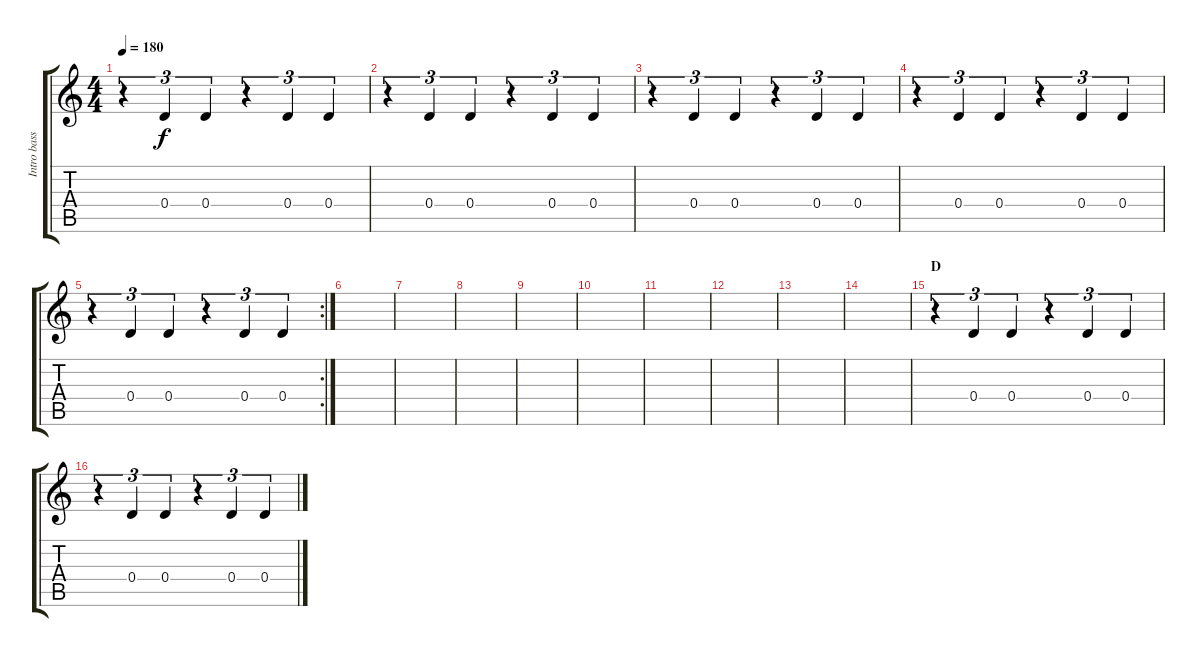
\track ("Intro bass" "Intro bass") {instrument electricguitarclean}
\staff {score tabs}
\tuning (E4 B3 G3 D3 A2 E2) {hide}
\ts (4 4)
\tempo 180
\clef g2
\ks c
r.4{tu (3 2) dy f} 0.4.4{tu (3 2)} 0.4.4{tu (3 2)} r.4{tu (3 2)} 0.4.4{tu (3 2)} 0.4.4{tu (3 2)} |
r.4{tu (3 2)} 0.4.4{tu (3 2)} 0.4.4{tu (3 2)} r.4{tu (3 2)} 0.4.4{tu (3 2)} 0.4.4{tu (3 2)} |
r.4{tu (3 2)} 0.4.4{tu (3 2)} 0.4.4{tu (3 2)} r.4{tu (3 2)} 0.4.4{tu (3 2)} 0.4.4{tu (3 2)} |
r.4{tu (3 2)} 0.4.4{tu (3 2)} 0.4.4{tu (3 2)} r.4{tu (3 2)} 0.4.4{tu (3 2)} 0.4.4{tu (3 2)} |
\rc 2
r.4{tu (3 2)} 0.4.4{tu (3 2)} 0.4.4{tu (3 2)} r.4{tu (3 2)} 0.4.4{tu (3 2)} 0.4.4{tu (3 2)} |
|
|
|
|
|
|
|
|
|
\section ("" "D")
r.4{tu (3 2)} 0.4.4{tu (3 2)} 0.4.4{tu (3 2)} r.4{tu (3 2)} 0.4.4{tu (3 2)} 0.4.4{tu (3 2)} |
r.4{tu (3 2)} 0.4.4{tu (3 2)} 0.4.4{tu (3 2)} r.4{tu (3 2)} 0.4.4{tu (3 2)} 0.4.4{tu (3 2)}
